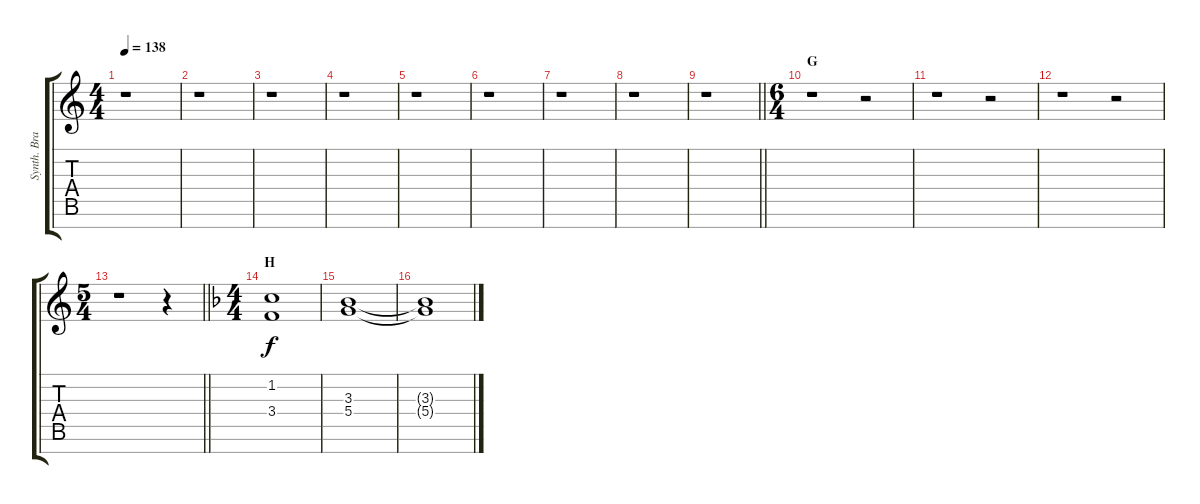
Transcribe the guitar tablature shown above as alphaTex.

\track ("Synth. Brass Pad" "Synth. Bra") {instrument synthbrass1}
\staff {score tabs}
\tuning (E5 B4 G4 D4 A3 E3 B2) {hide}
\ts (4 4)
\tempo 138
\clef g2
\ks c
r.1{dy f} |
r.1 |
r.1 |
r.1 |
r.1 |
r.1 |
r.1 |
r.1 |
\barLineRight lightlight
r.1 |
\ts (6 4)
\section ("" "G")
r.1 r.2 |
r.1 r.2 |
r.1 r.2 |
\ts (5 4)
\barLineRight lightlight
r.1 r.4 |
\ts (4 4)
\section ("" "H")
\ks f
(1.2 3.4).1 |
(3.3 5.4).1 |
(3.3{t} 5.4{t}).1
